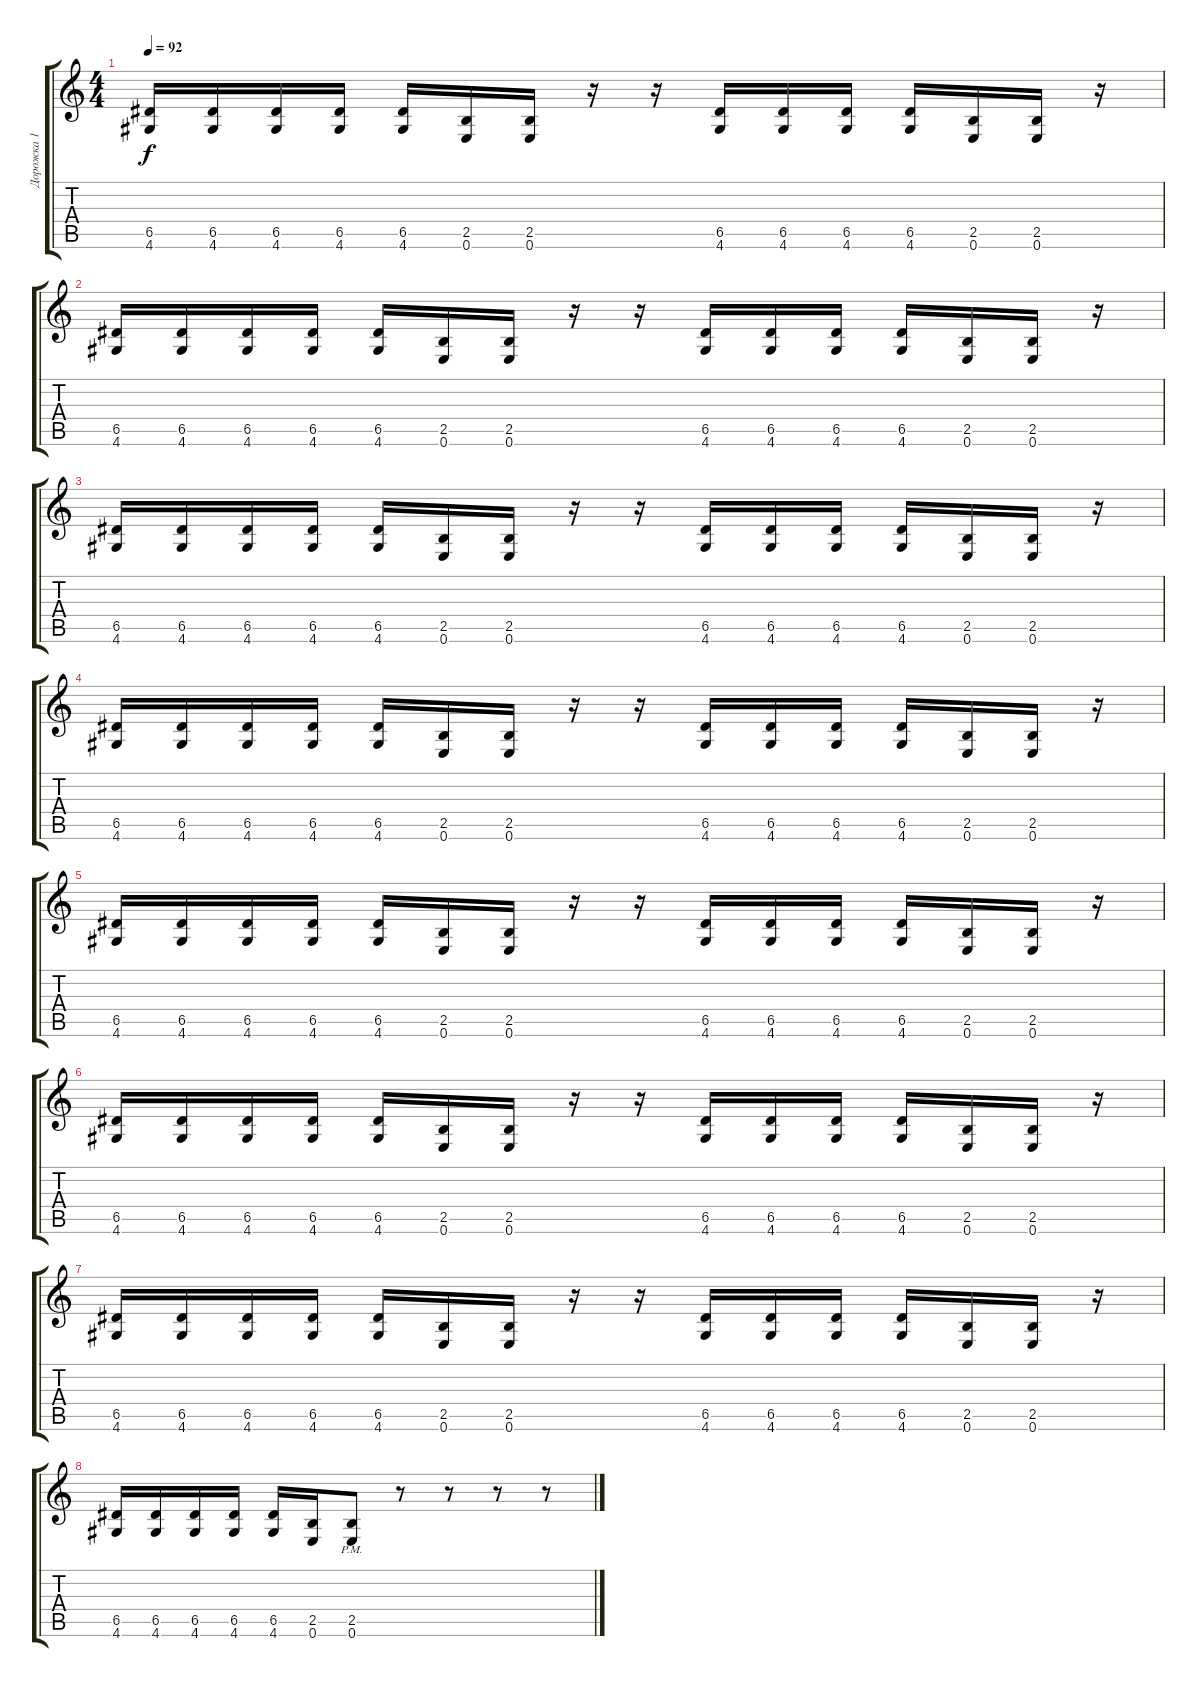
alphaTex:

\track ("Дорожка 1" "Дорожка 1") {instrument distortionguitar}
\staff {score tabs}
\tuning (E4 B3 G3 D3 A2 E2) {hide}
\ts (4 4)
\tempo 92
\clef g2
\ks c
(6.5 4.6).16{dy f} (6.5 4.6).16 (6.5 4.6).16 (6.5 4.6).16 (6.5 4.6).16 (2.5 0.6).16 (2.5 0.6).16 r.16 r.16 (6.5 4.6).16 (6.5 4.6).16 (6.5 4.6).16 (6.5 4.6).16 (2.5 0.6).16 (2.5 0.6).16 r.16 |
(6.5 4.6).16 (6.5 4.6).16 (6.5 4.6).16 (6.5 4.6).16 (6.5 4.6).16 (2.5 0.6).16 (2.5 0.6).16 r.16 r.16 (6.5 4.6).16 (6.5 4.6).16 (6.5 4.6).16 (6.5 4.6).16 (2.5 0.6).16 (2.5 0.6).16 r.16 |
(6.5 4.6).16 (6.5 4.6).16 (6.5 4.6).16 (6.5 4.6).16 (6.5 4.6).16 (2.5 0.6).16 (2.5 0.6).16 r.16 r.16 (6.5 4.6).16 (6.5 4.6).16 (6.5 4.6).16 (6.5 4.6).16 (2.5 0.6).16 (2.5 0.6).16 r.16 |
(6.5 4.6).16 (6.5 4.6).16 (6.5 4.6).16 (6.5 4.6).16 (6.5 4.6).16 (2.5 0.6).16 (2.5 0.6).16 r.16 r.16 (6.5 4.6).16 (6.5 4.6).16 (6.5 4.6).16 (6.5 4.6).16 (2.5 0.6).16 (2.5 0.6).16 r.16 |
(6.5 4.6).16 (6.5 4.6).16 (6.5 4.6).16 (6.5 4.6).16 (6.5 4.6).16 (2.5 0.6).16 (2.5 0.6).16 r.16 r.16 (6.5 4.6).16 (6.5 4.6).16 (6.5 4.6).16 (6.5 4.6).16 (2.5 0.6).16 (2.5 0.6).16 r.16 |
(6.5 4.6).16 (6.5 4.6).16 (6.5 4.6).16 (6.5 4.6).16 (6.5 4.6).16 (2.5 0.6).16 (2.5 0.6).16 r.16 r.16 (6.5 4.6).16 (6.5 4.6).16 (6.5 4.6).16 (6.5 4.6).16 (2.5 0.6).16 (2.5 0.6).16 r.16 |
(6.5 4.6).16 (6.5 4.6).16 (6.5 4.6).16 (6.5 4.6).16 (6.5 4.6).16 (2.5 0.6).16 (2.5 0.6).16 r.16 r.16 (6.5 4.6).16 (6.5 4.6).16 (6.5 4.6).16 (6.5 4.6).16 (2.5 0.6).16 (2.5 0.6).16 r.16 |
(6.5 4.6).16 (6.5 4.6).16 (6.5 4.6).16 (6.5 4.6).16 (6.5 4.6).16 (2.5 0.6).16 (2.5{pm} 0.6{pm}).8 r.8 r.8 r.8 r.8
